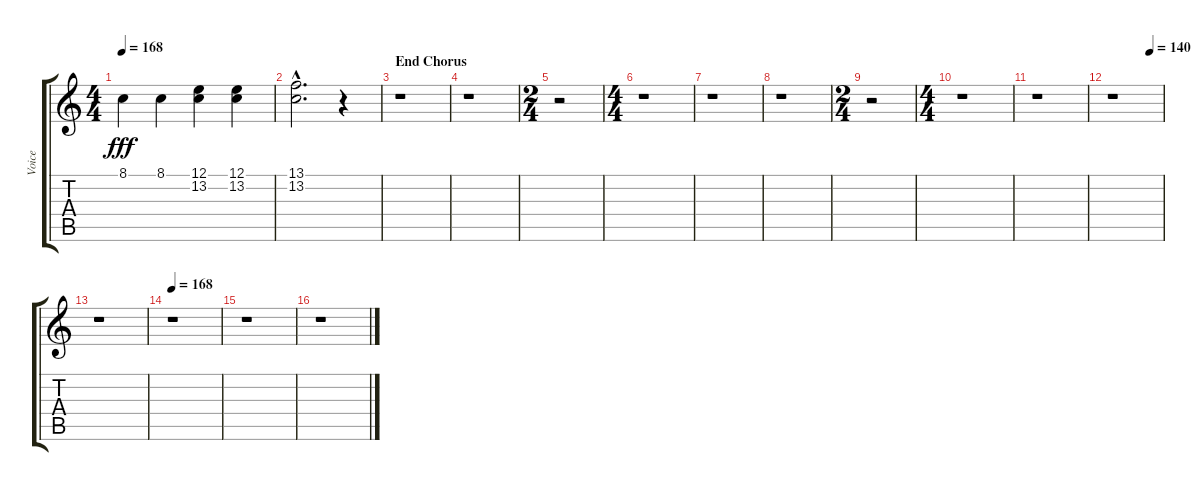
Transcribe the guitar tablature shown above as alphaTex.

\track ("Voice" "Voice") {instrument lead8bassandlead}
\staff {score tabs}
\tuning (E4 B3 G3 D3 A2 E2) {hide}
\ts (4 4)
\tempo 168
\clef g2
\ks c
8.1.4{dy fff} 8.1.4 (12.1 13.2).4 (12.1 13.2).4 |
(13.1{hac} 13.2{hac}).2{d} r.4 |
\section ("" "End Chorus")
r.1 |
r.1 |
\ts (2 4)
r.2 |
\ts (4 4)
r.1 |
r.1 |
r.1 |
\ts (2 4)
r.2 |
\ts (4 4)
r.1 |
r.1 |
\tempo (140 0.75)
r.1 |
r.1 |
\tempo 168
r.1 |
r.1 |
r.1
